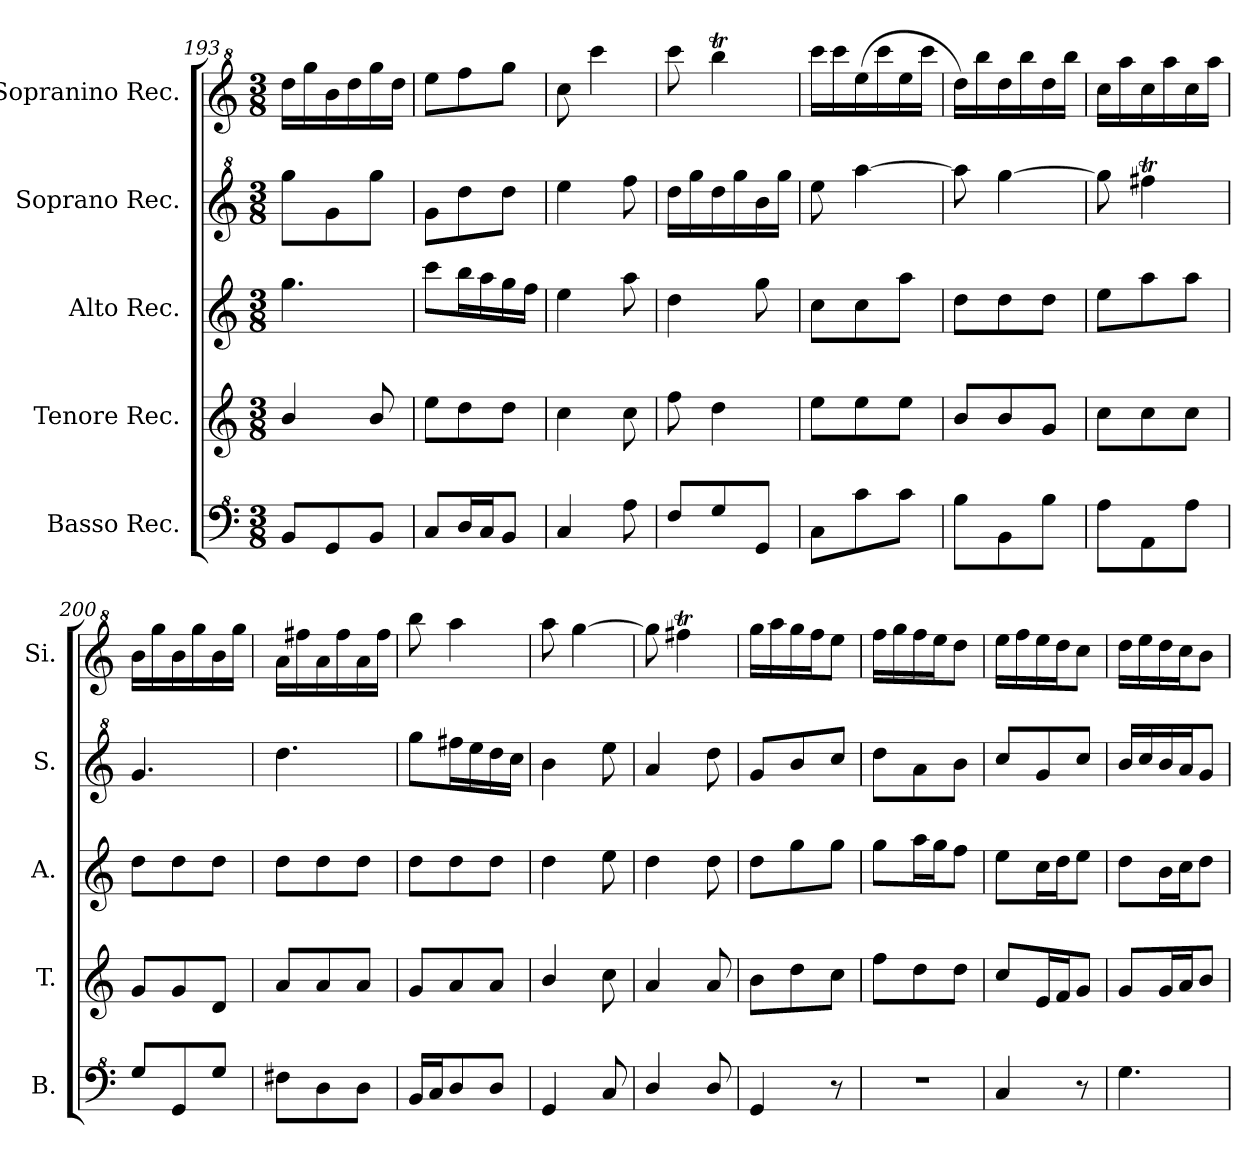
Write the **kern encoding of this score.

**kern	**kern	**kern	**kern	**kern
*part5	*part4	*part3	*part2	*part1
*staff5	*staff4	*staff3	*staff2	*staff1
*I"Basso Rec.	*I"Tenore Rec.	*I"Alto Rec.	*I"Soprano Rec.	*I"Sopranino Rec.
*I'B.	*I'T.	*I'A.	*I'S.	*I'Si.
*clefF^4	*clefG2	*clefG2	*clefG^2	*clefG^2
*k[]	*k[]	*k[]	*k[]	*k[]
*M3/8	*M3/8	*M3/8	*M3/8	*M3/8
=193	=193	=193	=193	=193
8B/L	4b/	4.gg\	8ggg\L	16ddd\LL
.	.	.	.	16ggg\
8G/	.	.	8gg\	16bb\
.	.	.	.	16ddd\
8B/J	8b/	.	8ggg\J	16ggg\
.	.	.	.	16ddd\JJ
=194	=194	=194	=194	=194
8c/L	8ee\L	8ccc\L	8gg\L	8eee\L
16d/L	8dd\	16bb\L	8ddd\	8fff\
16c/J	.	16aa\	.	.
8B/J	8dd\J	16gg\	8ddd\J	8ggg\J
.	.	16ff\JJ	.	.
=195	=195	=195	=195	=195
4c/	4cc\	4ee\	4eee\	8ccc\
.	.	.	.	4cccc\
8a\	8cc\	8aa\	8fff\	.
=196	=196	=196	=196	=196
8f/L	8ff\	4dd\	16ddd\LL	8cccc\
.	.	.	16ggg\	.
8g/	4dd\	.	16ddd\	4bbbt\
.	.	.	16ggg\	.
8G/J	.	8gg\	16bb\	.
.	.	.	16ggg\JJ	.
!!LO:LB:g=z
=197	=197	=197	=197	=197
8c\L	8ee\L	8cc\L	8eee\	16cccc\LL
.	.	.	.	16cccc\
8cc\	8ee\	8cc\	[4aaa\	(>16eee\
.	.	.	.	16cccc\
8cc\J	8ee\J	8aa\J	.	16eee\
.	.	.	.	16cccc\JJ
=198	=198	=198	=198	=198
8b\L	8b/L	8dd\L	8aaa\]	16ddd\LL)
.	.	.	.	16bbb\
8B\	8b/	8dd\	[4ggg\	16ddd\
.	.	.	.	16bbb\
8b\J	8g/J	8dd\J	.	16ddd\
.	.	.	.	16bbb\JJ
=199	=199	=199	=199	=199
8a\L	8cc\L	8ee\L	8ggg\]	16ccc\LL
.	.	.	.	16aaa\
8A\	8cc\	8aa\	4fff#Xt\	16ccc\
.	.	.	.	16aaa\
8a\J	8cc\J	8aa\J	.	16ccc\
.	.	.	.	16aaa\JJ
=200	=200	=200	=200	=200
8g/L	8g/L	8dd\L	4.gg/	16bb\LL
.	.	.	.	16ggg\
8G/	8g/	8dd\	.	16bb\
.	.	.	.	16ggg\
8g/J	8d/J	8dd\J	.	16bb\
.	.	.	.	16ggg\JJ
=201	=201	=201	=201	=201
8f#X\L	8a/L	8dd\L	4.ddd\	16aa\LL
.	.	.	.	16fff#X\
8d\	8a/	8dd\	.	16aa\
.	.	.	.	16fff#\
8d\J	8a/J	8dd\J	.	16aa\
.	.	.	.	16fff#\JJ
=202	=202	=202	=202	=202
16B/LL	8g/L	8dd\L	8ggg\L	8bbb\
16c/J	.	.	.	.
8d/	8a/	8dd\	16fff#X\L	4aaa\
.	.	.	16eee\	.
8d/J	8a/J	8dd\J	16ddd\	.
.	.	.	16ccc\JJ	.
=203	=203	=203	=203	=203
4G/	4b/	4dd\	4bb\	8aaa\
.	.	.	.	[4ggg\
8c/	8cc\	8ee\	8eee\	.
=204	=204	=204	=204	=204
4d/	4a/	4dd\	4aa/	8ggg\]
.	.	.	.	4fff#Xt\
8d/	8a/	8dd\	8ddd\	.
=205	=205	=205	=205	=205
4G/	8b\L	8dd\L	8gg/L	16ggg\LL
.	.	.	.	16aaa\
.	8dd\	8gg\	8bb/	16ggg\
.	.	.	.	16fff\J
8r	8cc\J	8gg\J	8ccc/J	8eee\J
=206	=206	=206	=206	=206
4.r	8ff\L	8gg\L	8ddd\L	16fff\LL
.	.	.	.	16ggg\
.	8dd\	16aa\L	8aa\	16fff\
.	.	16gg\J	.	16eee\J
.	8dd\J	8ff\J	8bb\J	8ddd\J
!!LO:LB:g=z
=207	=207	=207	=207	=207
4c/	8cc/L	8ee\L	8ccc/L	16eee\LL
.	.	.	.	16fff\
.	16e/L	16cc\L	8gg/	16eee\
.	16f/J	16dd\J	.	16ddd\J
8r	8g/J	8ee\J	8ccc/J	8ccc\J
=208	=208	=208	=208	=208
4.g\	8g/L	8dd\L	16bb/LL	16ddd\LL
.	.	.	16ccc/	16eee\
.	16g/L	16b\L	16bb/	16ddd\
.	16a/J	16cc\J	16aa/J	16ccc\J
.	8b/J	8dd\J	8gg/J	8bb\J
=	=	=	=	=
*-	*-	*-	*-	*-
